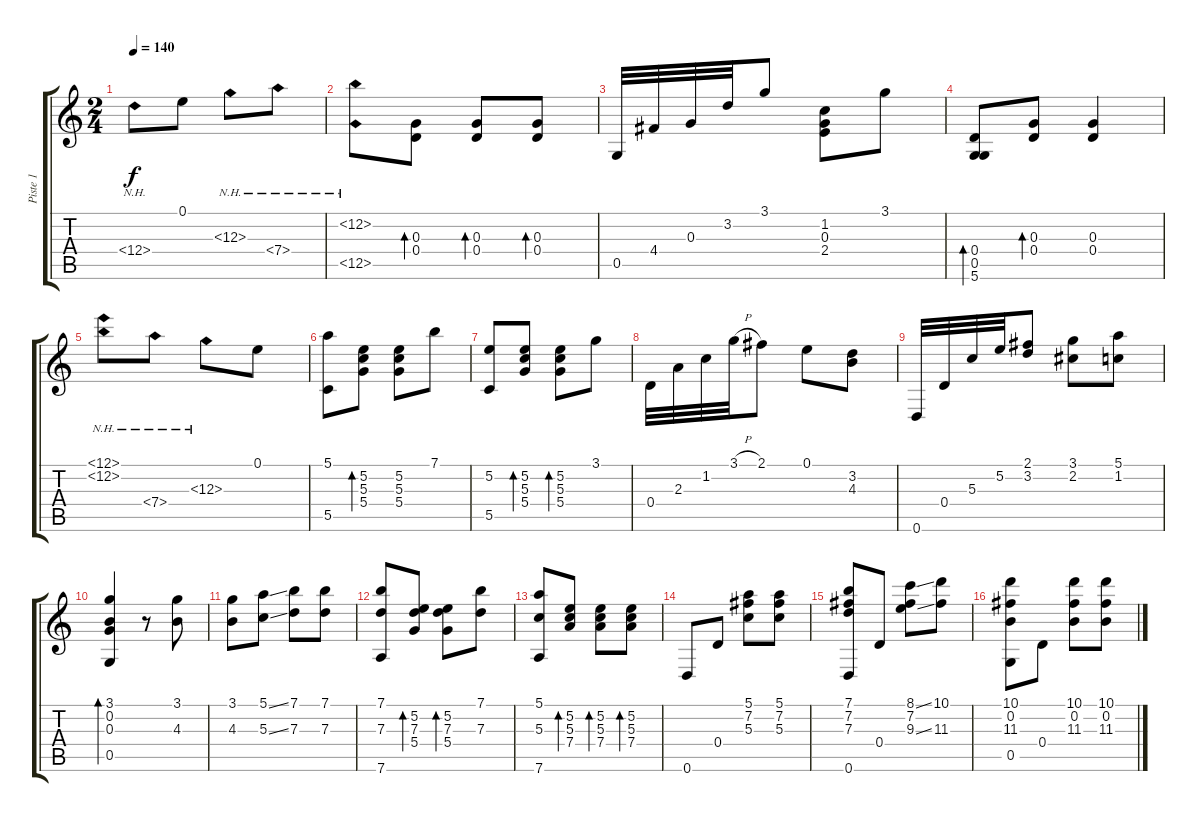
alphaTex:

\track ("Piste 1" "Piste 1") {instrument acousticguitarnylon}
\staff {score tabs}
\tuning (E4 B3 G3 D3 G2 D2) {hide}
\ts (2 4)
\tempo 140
\clef g2
\ks c
12.4{nh}.8{dy f} 0.1.8 12.3{nh}.8 7.4{nh}.8 |
(12.2{nh} 0.5{nh}).8 (0.3 0.4).8{bd 60} (0.3 0.4).8{bd 60} (0.3 0.4).8{bd 60} |
0.5.32 4.4.32 0.3.32 3.2.32 3.1.8 (1.2 0.3 2.4).8 3.1.8 |
(0.4 0.5 5.6).8{bd 60} (0.3 0.4).8{bd 60} (0.3 0.4).4 |
(12.1{nh} 12.2{nh}).8 7.4{nh}.8 12.3{nh}.8 0.1.8 |
(5.1 5.5).8 (5.2 5.3 5.4).8{bd 60} (5.2 5.3 5.4).8 7.1.8 |
(5.2 5.5).8 (5.2 5.3 5.4).8{bd 60} (5.2 5.3 5.4).8{bd 60} 3.1.8 |
0.4.32 2.3.32 1.2.32 3.1{h}.32 2.1.8 0.1.8 (3.2 4.3).8 |
0.6.32 0.4.32 5.3.32 5.2.32 (2.1 3.2).8 (3.1 2.2).8 (5.1 1.2).8 |
(3.1 0.2 0.3 0.5).4{bd 60} r.8 (3.1 4.3).8 |
(3.1 4.3).8 (5.1{ss} 5.3{ss}).8 (7.1 7.3).8 (7.1 7.3).8 |
(7.1 7.3 7.6).8 (5.2 7.3 5.4).8{bd 60} (5.2 7.3 5.4).8{bd 60} (7.1 7.3).8 |
(5.1 5.3 7.6).8 (5.2 5.3 7.4).8{bd 60} (5.2 5.3 7.4).8{bd 60} (5.2 5.3 7.4).8{bd 60} |
0.6.8 0.4.8 (5.1 7.2 5.3).8 (5.1 7.2 5.3).8 |
(7.1 7.2 7.3 0.6).8 0.4.8 (8.1{ss} 7.2 9.3{ss}).8 (10.1 11.3).8 |
(10.1 0.2 11.3 0.5).8 0.4.8 (10.1 0.2 11.3).8 (10.1 0.2 11.3).8
